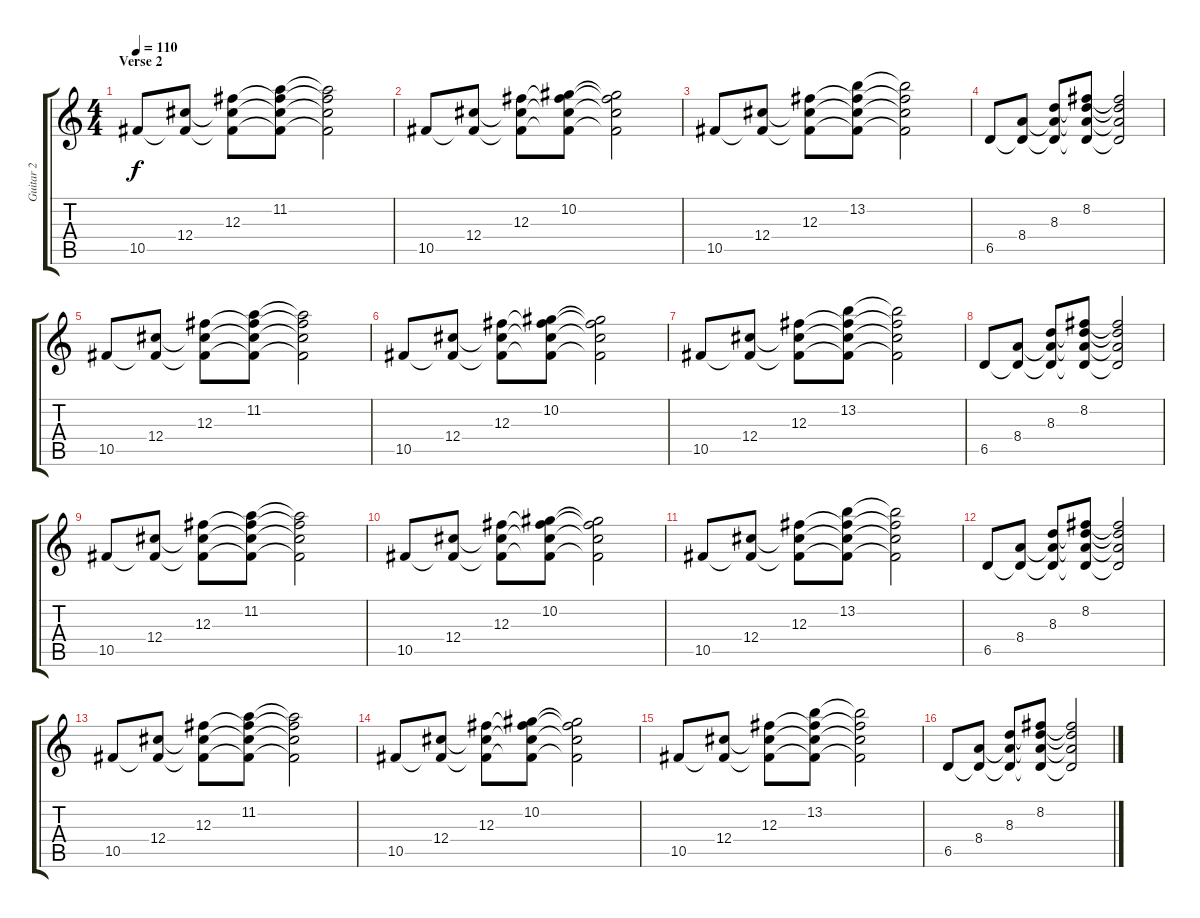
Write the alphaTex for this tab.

\track ("Guitar 2" "Guitar 2") {instrument overdrivenguitar}
\staff {score tabs}
\tuning (Eb4 Bb3 Gb3 Db3 Ab2 Eb2) {hide}
\ts (4 4)
\section ("" "Verse 2")
\tempo 110
\clef g2
\ks c
10.5.8{dy f instrument electricguitarclean} (12.4 10.5{t}).8 (12.3 12.4{t} 10.5{t}).8 (11.2 12.3{t} 12.4{t} 10.5{t}).8 (11.2{t} 12.3{t} 12.4{t} 10.5{t}).2 |
10.5.8 (12.4 10.5{t}).8 (12.3 12.4{t} 10.5{t}).8 (10.2 12.3{t} 12.4{t} 10.5{t}).8 (10.2{t} 12.3{t} 12.4{t} 10.5{t}).2 |
10.5.8 (12.4 10.5{t}).8 (12.3 12.4{t} 10.5{t}).8 (13.2 12.3{t} 12.4{t} 10.5{t}).8 (13.2{t} 12.3{t} 12.4{t} 10.5{t}).2 |
6.5.8 (8.4 6.5{t}).8 (8.3 8.4{t} 6.5{t}).8 (8.2 8.3{t} 8.4{t} 6.5{t}).8 (8.2{t} 8.3{t} 8.4{t} 6.5{t}).2 |
10.5.8 (12.4 10.5{t}).8 (12.3 12.4{t} 10.5{t}).8 (11.2 12.3{t} 12.4{t} 10.5{t}).8 (11.2{t} 12.3{t} 12.4{t} 10.5{t}).2 |
10.5.8 (12.4 10.5{t}).8 (12.3 12.4{t} 10.5{t}).8 (10.2 12.3{t} 12.4{t} 10.5{t}).8 (10.2{t} 12.3{t} 12.4{t} 10.5{t}).2 |
10.5.8 (12.4 10.5{t}).8 (12.3 12.4{t} 10.5{t}).8 (13.2 12.3{t} 12.4{t} 10.5{t}).8 (13.2{t} 12.3{t} 12.4{t} 10.5{t}).2 |
6.5.8 (8.4 6.5{t}).8 (8.3 8.4{t} 6.5{t}).8 (8.2 8.3{t} 8.4{t} 6.5{t}).8 (8.2{t} 8.3{t} 8.4{t} 6.5{t}).2 |
10.5.8 (12.4 10.5{t}).8 (12.3 12.4{t} 10.5{t}).8 (11.2 12.3{t} 12.4{t} 10.5{t}).8 (11.2{t} 12.3{t} 12.4{t} 10.5{t}).2 |
10.5.8 (12.4 10.5{t}).8 (12.3 12.4{t} 10.5{t}).8 (10.2 12.3{t} 12.4{t} 10.5{t}).8 (10.2{t} 12.3{t} 12.4{t} 10.5{t}).2 |
10.5.8 (12.4 10.5{t}).8 (12.3 12.4{t} 10.5{t}).8 (13.2 12.3{t} 12.4{t} 10.5{t}).8 (13.2{t} 12.3{t} 12.4{t} 10.5{t}).2 |
6.5.8 (8.4 6.5{t}).8 (8.3 8.4{t} 6.5{t}).8 (8.2 8.3{t} 8.4{t} 6.5{t}).8 (8.2{t} 8.3{t} 8.4{t} 6.5{t}).2 |
10.5.8 (12.4 10.5{t}).8 (12.3 12.4{t} 10.5{t}).8 (11.2 12.3{t} 12.4{t} 10.5{t}).8 (11.2{t} 12.3{t} 12.4{t} 10.5{t}).2 |
10.5.8 (12.4 10.5{t}).8 (12.3 12.4{t} 10.5{t}).8 (10.2 12.3{t} 12.4{t} 10.5{t}).8 (10.2{t} 12.3{t} 12.4{t} 10.5{t}).2 |
10.5.8 (12.4 10.5{t}).8 (12.3 12.4{t} 10.5{t}).8 (13.2 12.3{t} 12.4{t} 10.5{t}).8 (13.2{t} 12.3{t} 12.4{t} 10.5{t}).2 |
6.5.8 (8.4 6.5{t}).8 (8.3 8.4{t} 6.5{t}).8 (8.2 8.3{t} 8.4{t} 6.5{t}).8 (8.2{t} 8.3{t} 8.4{t} 6.5{t}).2
